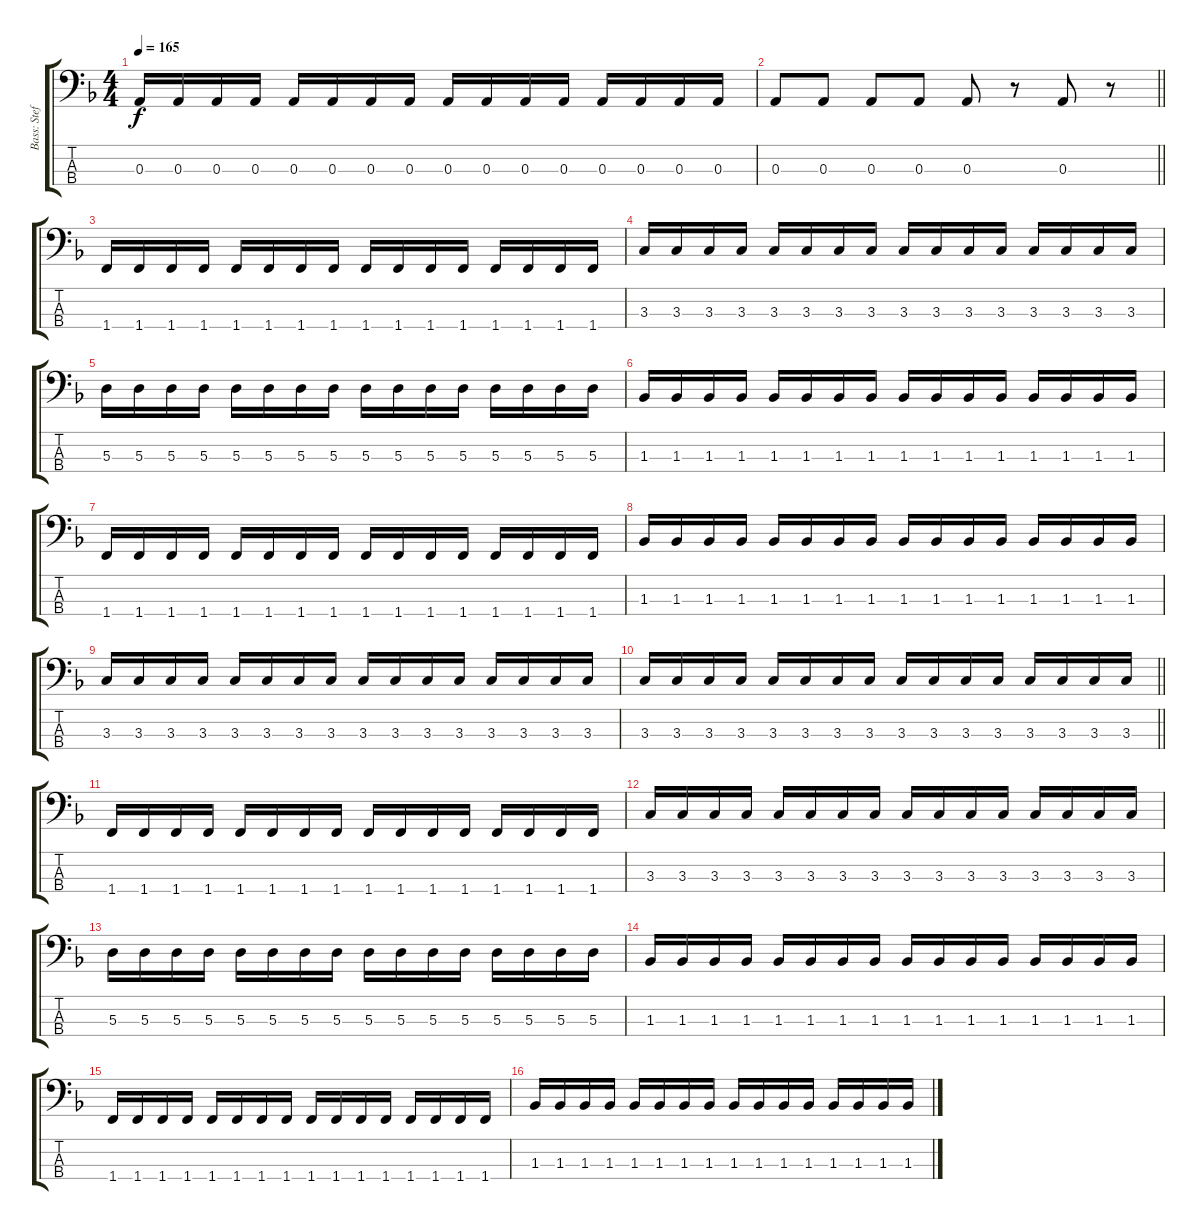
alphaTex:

\track ("Bass: Stefan Gimpl" "Bass: Stef") {instrument electricbassfinger}
\staff {score tabs}
\tuning (G2 D2 A1 E1) {hide}
\ts (4 4)
\tempo 165
\clef f4
\ks dminor
0.3.16{dy f} 0.3.16 0.3.16 0.3.16 0.3.16 0.3.16 0.3.16 0.3.16 0.3.16 0.3.16 0.3.16 0.3.16 0.3.16 0.3.16 0.3.16 0.3.16 |
\barLineRight lightlight
0.3.8 0.3.8 0.3.8 0.3.8 0.3.8 r.8 0.3.8 r.8 |
1.4.16 1.4.16 1.4.16 1.4.16 1.4.16 1.4.16 1.4.16 1.4.16 1.4.16 1.4.16 1.4.16 1.4.16 1.4.16 1.4.16 1.4.16 1.4.16 |
3.3.16 3.3.16 3.3.16 3.3.16 3.3.16 3.3.16 3.3.16 3.3.16 3.3.16 3.3.16 3.3.16 3.3.16 3.3.16 3.3.16 3.3.16 3.3.16 |
5.3.16 5.3.16 5.3.16 5.3.16 5.3.16 5.3.16 5.3.16 5.3.16 5.3.16 5.3.16 5.3.16 5.3.16 5.3.16 5.3.16 5.3.16 5.3.16 |
1.3.16 1.3.16 1.3.16 1.3.16 1.3.16 1.3.16 1.3.16 1.3.16 1.3.16 1.3.16 1.3.16 1.3.16 1.3.16 1.3.16 1.3.16 1.3.16 |
1.4.16 1.4.16 1.4.16 1.4.16 1.4.16 1.4.16 1.4.16 1.4.16 1.4.16 1.4.16 1.4.16 1.4.16 1.4.16 1.4.16 1.4.16 1.4.16 |
1.3.16 1.3.16 1.3.16 1.3.16 1.3.16 1.3.16 1.3.16 1.3.16 1.3.16 1.3.16 1.3.16 1.3.16 1.3.16 1.3.16 1.3.16 1.3.16 |
3.3.16 3.3.16 3.3.16 3.3.16 3.3.16 3.3.16 3.3.16 3.3.16 3.3.16 3.3.16 3.3.16 3.3.16 3.3.16 3.3.16 3.3.16 3.3.16 |
\barLineRight lightlight
3.3.16 3.3.16 3.3.16 3.3.16 3.3.16 3.3.16 3.3.16 3.3.16 3.3.16 3.3.16 3.3.16 3.3.16 3.3.16 3.3.16 3.3.16 3.3.16 |
1.4.16 1.4.16 1.4.16 1.4.16 1.4.16 1.4.16 1.4.16 1.4.16 1.4.16 1.4.16 1.4.16 1.4.16 1.4.16 1.4.16 1.4.16 1.4.16 |
3.3.16 3.3.16 3.3.16 3.3.16 3.3.16 3.3.16 3.3.16 3.3.16 3.3.16 3.3.16 3.3.16 3.3.16 3.3.16 3.3.16 3.3.16 3.3.16 |
5.3.16 5.3.16 5.3.16 5.3.16 5.3.16 5.3.16 5.3.16 5.3.16 5.3.16 5.3.16 5.3.16 5.3.16 5.3.16 5.3.16 5.3.16 5.3.16 |
1.3.16 1.3.16 1.3.16 1.3.16 1.3.16 1.3.16 1.3.16 1.3.16 1.3.16 1.3.16 1.3.16 1.3.16 1.3.16 1.3.16 1.3.16 1.3.16 |
1.4.16 1.4.16 1.4.16 1.4.16 1.4.16 1.4.16 1.4.16 1.4.16 1.4.16 1.4.16 1.4.16 1.4.16 1.4.16 1.4.16 1.4.16 1.4.16 |
1.3.16 1.3.16 1.3.16 1.3.16 1.3.16 1.3.16 1.3.16 1.3.16 1.3.16 1.3.16 1.3.16 1.3.16 1.3.16 1.3.16 1.3.16 1.3.16
